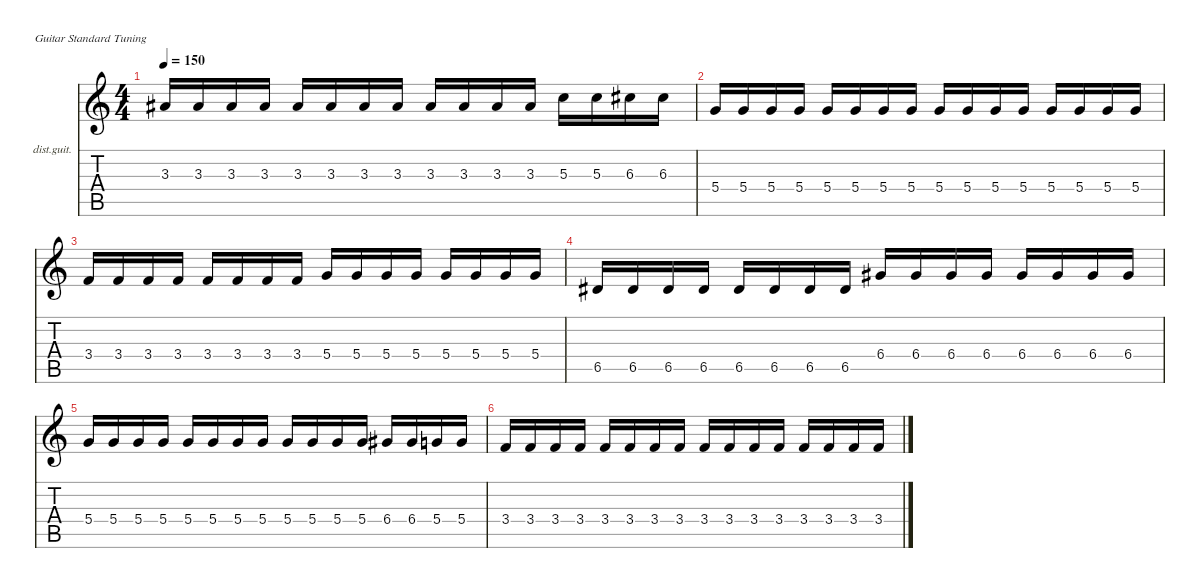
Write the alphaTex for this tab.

\defaultSystemsLayout 4
\hideDynamics
\bracketExtendMode nobrackets
\firstSystemTrackNameOrientation horizontal
\otherSystemsTrackNameOrientation horizontal
\track ("Distortion Guitar" "dist.guit.") {instrument distortionguitar}
\staff {score tabs}
\tuning (E4 B3 G3 D3 A2 E2)
\ts (4 4)
\tempo 150
\clef g2
\ks c
3.3{acc #}.16{dy mf} 3.3{acc #}.16 3.3{acc #}.16 3.3{acc #}.16 3.3{acc #}.16 3.3{acc #}.16 3.3{acc #}.16 3.3{acc #}.16 3.3{acc #}.16 3.3{acc #}.16 3.3{acc #}.16 3.3{acc #}.16 5.3.16 5.3.16 6.3{acc #}.16 6.3{acc #}.16 |
5.4.16 5.4.16 5.4.16 5.4.16 5.4.16 5.4.16 5.4.16 5.4.16 5.4.16 5.4.16 5.4.16 5.4.16 5.4.16 5.4.16 5.4.16 5.4.16 |
3.4.16 3.4.16 3.4.16 3.4.16 3.4.16 3.4.16 3.4.16 3.4.16 5.4.16 5.4.16 5.4.16 5.4.16 5.4.16 5.4.16 5.4.16 5.4.16 |
6.5{acc #}.16 6.5{acc #}.16 6.5{acc #}.16 6.5{acc #}.16 6.5{acc #}.16 6.5{acc #}.16 6.5{acc #}.16 6.5{acc #}.16 6.4{acc #}.16 6.4{acc #}.16 6.4{acc #}.16 6.4{acc #}.16 6.4{acc #}.16 6.4{acc #}.16 6.4{acc #}.16 6.4{acc #}.16 |
5.4.16 5.4.16 5.4.16 5.4.16 5.4.16 5.4.16 5.4.16 5.4.16 5.4.16 5.4.16 5.4.16 5.4.16 6.4{acc #}.16 6.4{acc #}.16 5.4.16 5.4.16 |
3.4.16 3.4.16 3.4.16 3.4.16 3.4.16 3.4.16 3.4.16 3.4.16 3.4.16 3.4.16 3.4.16 3.4.16 3.4.16 3.4.16 3.4.16 3.4.16
